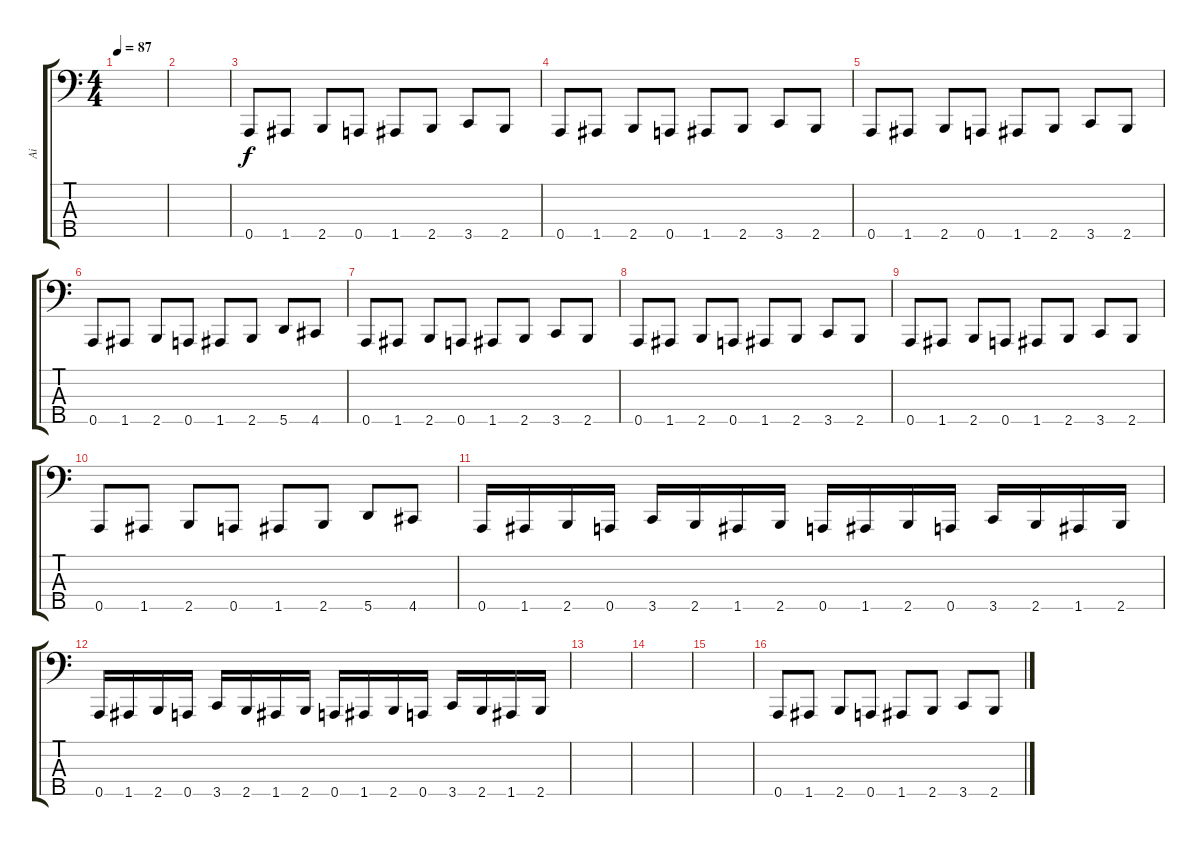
\track ("Ai" "Ai") {instrument electricbasspick}
\staff {score tabs}
\tuning (F2 C2 G1 D1 A0) {hide}
\ts (4 4)
\tempo 87
\clef f4
\ks c
|
|
0.5.8 1.5.8 2.5.8 0.5.8 1.5.8 2.5.8 3.5.8 2.5.8 |
0.5.8 1.5.8 2.5.8 0.5.8 1.5.8 2.5.8 3.5.8 2.5.8 |
0.5.8 1.5.8 2.5.8 0.5.8 1.5.8 2.5.8 3.5.8 2.5.8 |
0.5.8 1.5.8 2.5.8 0.5.8 1.5.8 2.5.8 5.5.8 4.5.8 |
0.5.8 1.5.8 2.5.8 0.5.8 1.5.8 2.5.8 3.5.8 2.5.8 |
0.5.8 1.5.8 2.5.8 0.5.8 1.5.8 2.5.8 3.5.8 2.5.8 |
0.5.8 1.5.8 2.5.8 0.5.8 1.5.8 2.5.8 3.5.8 2.5.8 |
0.5.8 1.5.8 2.5.8 0.5.8 1.5.8 2.5.8 5.5.8 4.5.8 |
0.5.16 1.5.16 2.5.16 0.5.16 3.5.16 2.5.16 1.5.16 2.5.16 0.5.16 1.5.16 2.5.16 0.5.16 3.5.16 2.5.16 1.5.16 2.5.16 |
0.5.16 1.5.16 2.5.16 0.5.16 3.5.16 2.5.16 1.5.16 2.5.16 0.5.16 1.5.16 2.5.16 0.5.16 3.5.16 2.5.16 1.5.16 2.5.16 |
|
|
|
0.5.8 1.5.8 2.5.8 0.5.8 1.5.8 2.5.8 3.5.8 2.5.8
